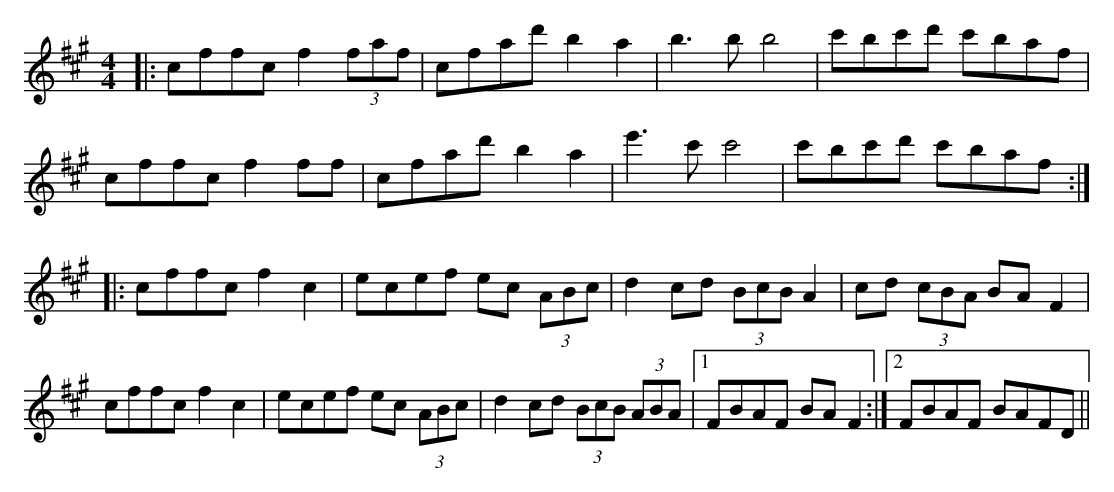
X:1
M:4/4
K:Bdor
|:cffc f2 (3faf|cfad' b2 a2|b3 b b4|c'bc'd' c'baf|
cffc f2 ff|cfad' b2 a2|e'3 c' c'4|c'bc'd' c'baf:|
|:cffc f2 c2|ecef ec (3ABc|d2 cd (3BcB A2|cd (3cBA BA F2|
cffc f2 c2|ecef ec (3ABc|d2 cd (3BcB (3ABA|1 FBAF BA F2:|2 FBAF BAFD||
